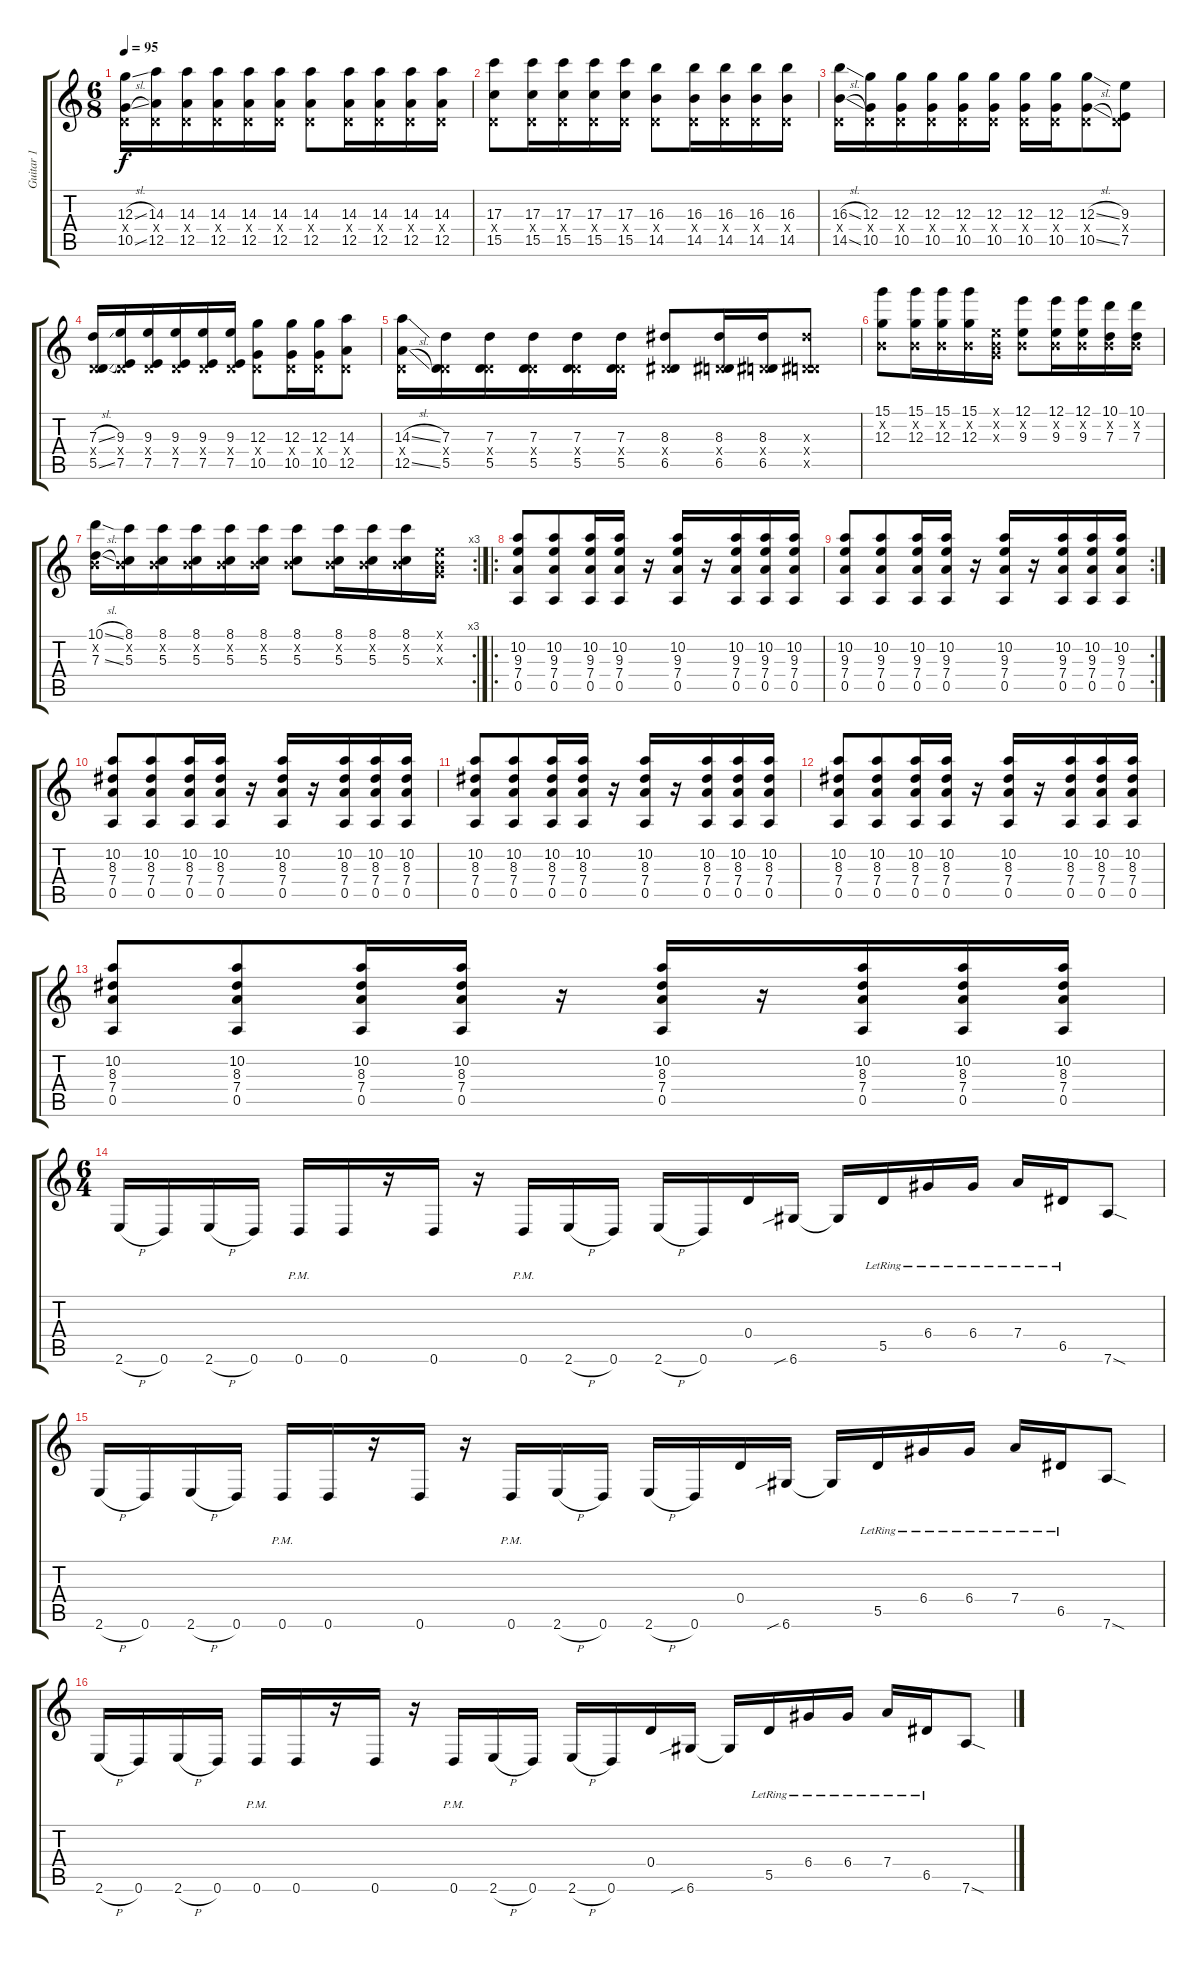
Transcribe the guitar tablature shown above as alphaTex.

\track ("Guitar 1" "Guitar 1") {instrument distortionguitar}
\staff {score tabs}
\tuning (E4 B3 G3 D3 A2 D2) {hide}
\ts (6 8)
\tempo 95
\clef g2
\ks c
(12.3{sl} 0.4{x} 10.5{sl}).16{dy f} (14.3 0.4{x} 12.5).16 (14.3 0.4{x} 12.5).16 (14.3 0.4{x} 12.5).16 (14.3 0.4{x} 12.5).16 (14.3 0.4{x} 12.5).16 (14.3 0.4{x} 12.5).8 (14.3 0.4{x} 12.5).16 (14.3 0.4{x} 12.5).16 (14.3 0.4{x} 12.5).16 (14.3 0.4{x} 12.5).16 |
(17.3 0.4{x} 15.5).8 (17.3 0.4{x} 15.5).16 (17.3 0.4{x} 15.5).16 (17.3 0.4{x} 15.5).16 (17.3 0.4{x} 15.5).16 (16.3 0.4{x} 14.5).8 (16.3 0.4{x} 14.5).16 (16.3 0.4{x} 14.5).16 (16.3 0.4{x} 14.5).16 (16.3 0.4{x} 14.5).16 |
(16.3{sl} 0.4{x} 14.5{sl}).16 (12.3 0.4{x} 10.5).16 (12.3 0.4{x} 10.5).16 (12.3 0.4{x} 10.5).16 (12.3 0.4{x} 10.5).16 (12.3 0.4{x} 10.5).16 (12.3 0.4{x} 10.5).16 (12.3 0.4{x} 10.5).16 (12.3{sl} 0.4{x} 10.5{sl}).8 (9.3 0.4{x} 7.5).8 |
(7.3{sl} 0.4{x} 5.5{sl}).16 (9.3 0.4{x} 7.5).16 (9.3 0.4{x} 7.5).16 (9.3 0.4{x} 7.5).16 (9.3 0.4{x} 7.5).16 (9.3 0.4{x} 7.5).16 (12.3 0.4{x} 10.5).8 (12.3 0.4{x} 10.5).16 (12.3 0.4{x} 10.5).16 (14.3 0.4{x} 12.5).8 |
(14.3{sl} 0.4{x} 12.5{sl}).16 (7.3 0.4{x} 5.5).16 (7.3 0.4{x} 5.5).16 (7.3 0.4{x} 5.5).16 (7.3 0.4{x} 5.5).16 (7.3 0.4{x} 5.5).16 (8.3 0.4{x} 6.5).8 (8.3 0.4{x} 6.5).16 (8.3 0.4{x} 6.5).16 (8.3{x} 0.4{x} 6.5{x}).8 |
(15.1 0.2{x} 12.3).8 (15.1 0.2{x} 12.3).16 (15.1 0.2{x} 12.3).16 (15.1 0.2{x} 12.3).16 (0.1{x} 0.2{x} 0.3{x}).16 (12.1 0.2{x} 9.3).8 (12.1 0.2{x} 9.3).16 (12.1 0.2{x} 9.3).16 (10.1 0.2{x} 7.3).16 (10.1 0.2{x} 7.3).16 |
\rc 3
(10.1{sl} 0.2{x} 7.3{sl}).16 (8.1 0.2{x} 5.3).16 (8.1 0.2{x} 5.3).16 (8.1 0.2{x} 5.3).16 (8.1 0.2{x} 5.3).16 (8.1 0.2{x} 5.3).16 (8.1 0.2{x} 5.3).8 (8.1 0.2{x} 5.3).16 (8.1 0.2{x} 5.3).16 (8.1 0.2{x} 5.3).16 (0.1{x} 0.2{x} 0.3{x}).16 |
\ro
(10.2 9.3 7.4 0.5).8 (10.2 9.3 7.4 0.5).8 (10.2 9.3 7.4 0.5).16 (10.2 9.3 7.4 0.5).16 r.16 (10.2 9.3 7.4 0.5).16 r.16 (10.2 9.3 7.4 0.5).16 (10.2 9.3 7.4 0.5).16 (10.2 9.3 7.4 0.5).16 |
\rc 2
(10.2 9.3 7.4 0.5).8 (10.2 9.3 7.4 0.5).8 (10.2 9.3 7.4 0.5).16 (10.2 9.3 7.4 0.5).16 r.16 (10.2 9.3 7.4 0.5).16 r.16 (10.2 9.3 7.4 0.5).16 (10.2 9.3 7.4 0.5).16 (10.2 9.3 7.4 0.5).16 |
(10.2 8.3 7.4 0.5).8 (10.2 8.3 7.4 0.5).8 (10.2 8.3 7.4 0.5).16 (10.2 8.3 7.4 0.5).16 r.16 (10.2 8.3 7.4 0.5).16 r.16 (10.2 8.3 7.4 0.5).16 (10.2 8.3 7.4 0.5).16 (10.2 8.3 7.4 0.5).16 |
(10.2 8.3 7.4 0.5).8 (10.2 8.3 7.4 0.5).8 (10.2 8.3 7.4 0.5).16 (10.2 8.3 7.4 0.5).16 r.16 (10.2 8.3 7.4 0.5).16 r.16 (10.2 8.3 7.4 0.5).16 (10.2 8.3 7.4 0.5).16 (10.2 8.3 7.4 0.5).16 |
(10.2 8.3 7.4 0.5).8 (10.2 8.3 7.4 0.5).8 (10.2 8.3 7.4 0.5).16 (10.2 8.3 7.4 0.5).16 r.16 (10.2 8.3 7.4 0.5).16 r.16 (10.2 8.3 7.4 0.5).16 (10.2 8.3 7.4 0.5).16 (10.2 8.3 7.4 0.5).16 |
(10.2 8.3 7.4 0.5).8 (10.2 8.3 7.4 0.5).8 (10.2 8.3 7.4 0.5).16 (10.2 8.3 7.4 0.5).16 r.16 (10.2 8.3 7.4 0.5).16 r.16 (10.2 8.3 7.4 0.5).16 (10.2 8.3 7.4 0.5).16 (10.2 8.3 7.4 0.5).16 |
\ts (6 4)
2.6{h}.16 0.6.16 2.6{h}.16 0.6.16 0.6{pm}.16 0.6.16 r.16 0.6.16 r.16 0.6{pm}.16 2.6{h}.16 0.6.16 2.6{h}.16 0.6.16 0.4.16 6.6{sib}.16 6.6{t}.16 5.5{lr}.16 6.4{lr}.16 6.4{lr}.16 7.4{lr}.16 6.5{lr}.16 7.6{sod}.8 |
2.6{h}.16 0.6.16 2.6{h}.16 0.6.16 0.6{pm}.16 0.6.16 r.16 0.6.16 r.16 0.6{pm}.16 2.6{h}.16 0.6.16 2.6{h}.16 0.6.16 0.4.16 6.6{sib}.16 6.6{t}.16 5.5{lr}.16 6.4{lr}.16 6.4{lr}.16 7.4{lr}.16 6.5{lr}.16 7.6{sod}.8 |
2.6{h}.16 0.6.16 2.6{h}.16 0.6.16 0.6{pm}.16 0.6.16 r.16 0.6.16 r.16 0.6{pm}.16 2.6{h}.16 0.6.16 2.6{h}.16 0.6.16 0.4.16 6.6{sib}.16 6.6{t}.16 5.5{lr}.16 6.4{lr}.16 6.4{lr}.16 7.4{lr}.16 6.5{lr}.16 7.6{sod}.8
